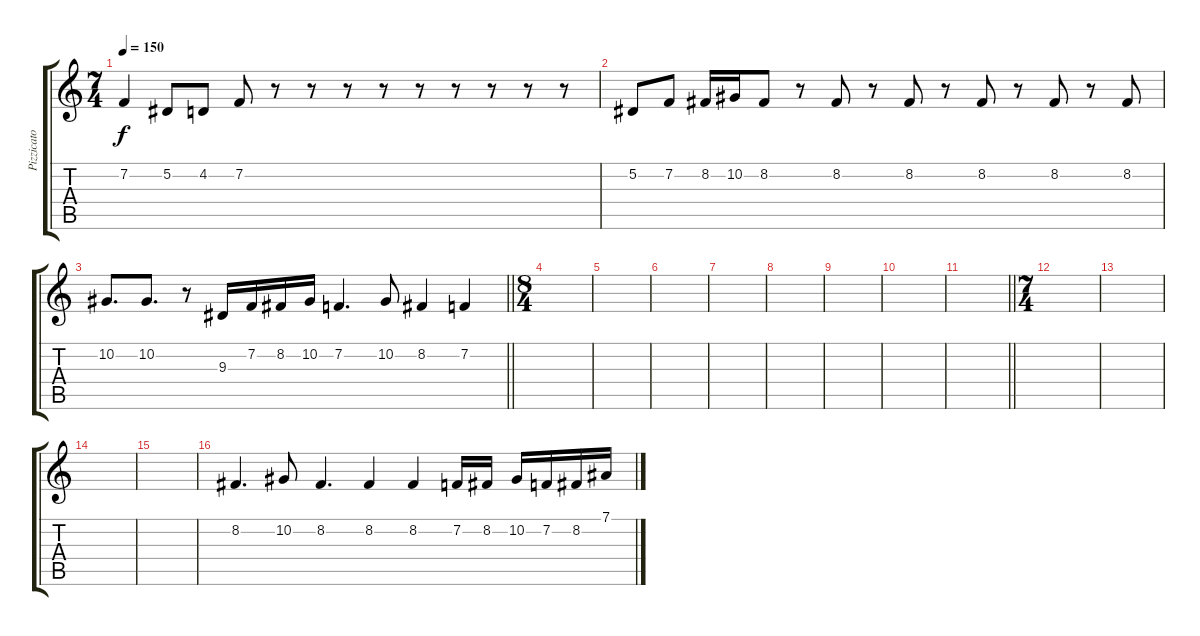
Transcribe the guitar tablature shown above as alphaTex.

\track ("Pizzicato Strings" "Pizzicato ") {instrument pizzicatostrings}
\staff {score tabs}
\tuning (Eb4 Bb3 Gb3 Db3 Ab2 Eb2) {hide}
\ts (7 4)
\tempo 150
\clef g2
\ks c
7.2.4{dy f} 5.2.8 4.2.8 7.2.8 r.8 r.8 r.8 r.8 r.8 r.8 r.8 r.8 r.8 |
5.2.8 7.2.8 8.2.16 10.2.16 8.2.8 r.8 8.2.8 r.8 8.2.8 r.8 8.2.8 r.8 8.2.8 r.8 8.2.8 |
\barLineRight lightlight
10.2.8{d} 10.2.8{d} r.8 9.3.16 7.2.16 8.2.16 10.2.16 7.2.4{d} 10.2.8 8.2.4 7.2.4 |
\ts (8 4)
\section ("" "")
|
|
|
|
|
|
|
\barLineRight lightlight
|
\ts (7 4)
\section ("" "")
|
|
|
|
8.2.4{d volume 10} 10.2.8 8.2.4{d} 8.2.4 8.2.4 7.2.16 8.2.16 10.2.16 7.2.16 8.2.16 7.1.16
